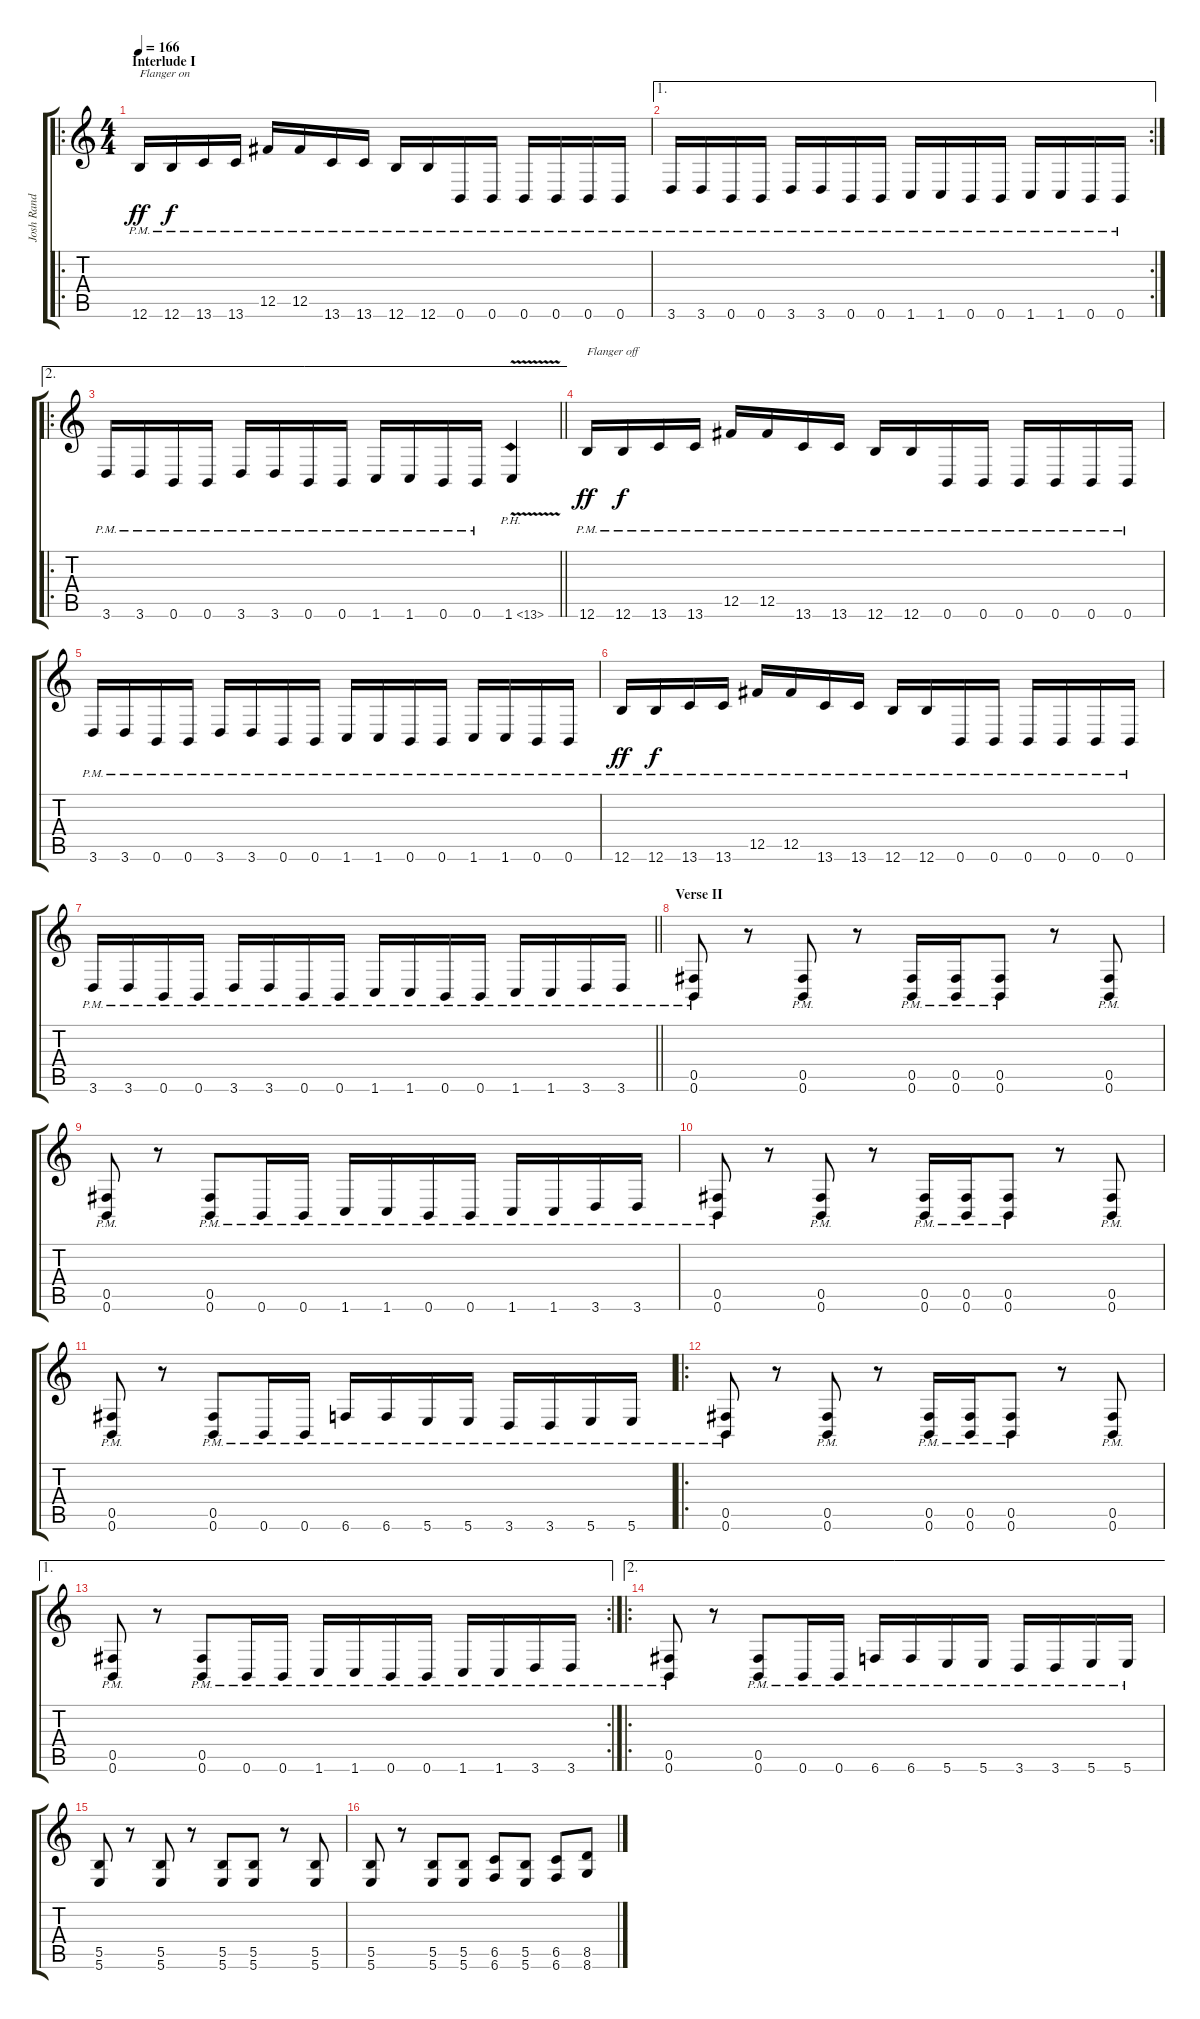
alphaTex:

\track ("Josh Rand (Guitar I)" "Josh Rand ") {instrument distortionguitar}
\staff {score tabs}
\tuning (Db4 Ab3 E3 B2 Gb2 B1) {hide}
\ro
\ts (4 4)
\section ("" "Interlude I")
\tempo 166
\clef g2
\ks c
12.6{pm}.16{txt "Flanger on" dy ff volume 14} 12.6{pm}.16{dy f} 13.6{pm}.16 13.6{pm}.16 12.5{pm}.16 12.5{pm}.16 13.6{pm}.16 13.6{pm}.16 12.6{pm}.16 12.6{pm}.16 0.6{pm}.16 0.6{pm}.16 0.6{pm}.16 0.6{pm}.16 0.6{pm}.16 0.6{pm}.16 |
\ae 1
\rc 2
3.6{pm}.16 3.6{pm}.16 0.6{pm}.16 0.6{pm}.16 3.6{pm}.16 3.6{pm}.16 0.6{pm}.16 0.6{pm}.16 1.6{pm}.16 1.6{pm}.16 0.6{pm}.16 0.6{pm}.16 1.6{pm}.16 1.6{pm}.16 0.6{pm}.16 0.6{pm}.16 |
\ae 2
\ro
\barLineRight lightlight
3.6{pm}.16 3.6{pm}.16 0.6{pm}.16 0.6{pm}.16 3.6{pm}.16 3.6{pm}.16 0.6{pm}.16 0.6{pm}.16 1.6{pm}.16 1.6{pm}.16 0.6{pm}.16 0.6{pm}.16 1.6{ph 12 v}.4 |
12.6{pm}.16{txt "Flanger off" dy ff} 12.6{pm}.16{dy f} 13.6{pm}.16 13.6{pm}.16 12.5{pm}.16 12.5{pm}.16 13.6{pm}.16 13.6{pm}.16 12.6{pm}.16 12.6{pm}.16 0.6{pm}.16 0.6{pm}.16 0.6{pm}.16 0.6{pm}.16 0.6{pm}.16 0.6{pm}.16 |
3.6{pm}.16 3.6{pm}.16 0.6{pm}.16 0.6{pm}.16 3.6{pm}.16 3.6{pm}.16 0.6{pm}.16 0.6{pm}.16 1.6{pm}.16 1.6{pm}.16 0.6{pm}.16 0.6{pm}.16 1.6{pm}.16 1.6{pm}.16 0.6{pm}.16 0.6{pm}.16 |
12.6{pm}.16{dy ff} 12.6{pm}.16{dy f} 13.6{pm}.16 13.6{pm}.16 12.5{pm}.16 12.5{pm}.16 13.6{pm}.16 13.6{pm}.16 12.6{pm}.16 12.6{pm}.16 0.6{pm}.16 0.6{pm}.16 0.6{pm}.16 0.6{pm}.16 0.6{pm}.16 0.6{pm}.16 |
\barLineRight lightlight
3.6{pm}.16 3.6{pm}.16 0.6{pm}.16 0.6{pm}.16 3.6{pm}.16 3.6{pm}.16 0.6{pm}.16 0.6{pm}.16 1.6{pm}.16 1.6{pm}.16 0.6{pm}.16 0.6{pm}.16 1.6{pm}.16 1.6{pm}.16 3.6{pm}.16 3.6{pm}.16 |
\section ("" "Verse II")
(0.5{pm} 0.6{pm}).8{volume 13} r.8 (0.5{pm} 0.6{pm}).8 r.8 (0.5{pm} 0.6{pm}).16 (0.5{pm} 0.6{pm}).16 (0.5{pm} 0.6{pm}).8 r.8 (0.5{pm} 0.6{pm}).8 |
(0.5{pm} 0.6{pm}).8 r.8 (0.5{pm} 0.6{pm}).8 0.6{pm}.16 0.6{pm}.16 1.6{pm}.16 1.6{pm}.16 0.6{pm}.16 0.6{pm}.16 1.6{pm}.16 1.6{pm}.16 3.6{pm}.16 3.6{pm}.16 |
(0.5{pm} 0.6{pm}).8 r.8 (0.5{pm} 0.6{pm}).8 r.8 (0.5{pm} 0.6{pm}).16 (0.5{pm} 0.6{pm}).16 (0.5{pm} 0.6{pm}).8 r.8 (0.5{pm} 0.6{pm}).8 |
(0.5{pm} 0.6{pm}).8 r.8 (0.5{pm} 0.6{pm}).8 0.6{pm}.16 0.6{pm}.16 6.6{pm}.16 6.6{pm}.16 5.6{pm}.16 5.6{pm}.16 3.6{pm}.16 3.6{pm}.16 5.6{pm}.16 5.6{pm}.16 |
\ro
(0.5{pm} 0.6{pm}).8 r.8 (0.5{pm} 0.6{pm}).8 r.8 (0.5{pm} 0.6{pm}).16 (0.5{pm} 0.6{pm}).16 (0.5{pm} 0.6{pm}).8 r.8 (0.5{pm} 0.6{pm}).8 |
\ae 1
\rc 2
(0.5{pm} 0.6{pm}).8 r.8 (0.5{pm} 0.6{pm}).8 0.6{pm}.16 0.6{pm}.16 1.6{pm}.16 1.6{pm}.16 0.6{pm}.16 0.6{pm}.16 1.6{pm}.16 1.6{pm}.16 3.6{pm}.16 3.6{pm}.16 |
\ae 2
\ro
(0.5{pm} 0.6{pm}).8 r.8 (0.5{pm} 0.6{pm}).8 0.6{pm}.16 0.6{pm}.16 6.6{pm}.16 6.6{pm}.16 5.6{pm}.16 5.6{pm}.16 3.6{pm}.16 3.6{pm}.16 5.6{pm}.16 5.6{pm}.16 |
(5.5 5.6).8{volume 11} r.8 (5.5 5.6).8 r.8 (5.5 5.6).8 (5.5 5.6).8 r.8 (5.5 5.6).8 |
(5.5 5.6).8 r.8 (5.5 5.6).8 (5.5 5.6).8 (6.5 6.6).8 (5.5 5.6).8 (6.5 6.6).8 (8.5 8.6).8
